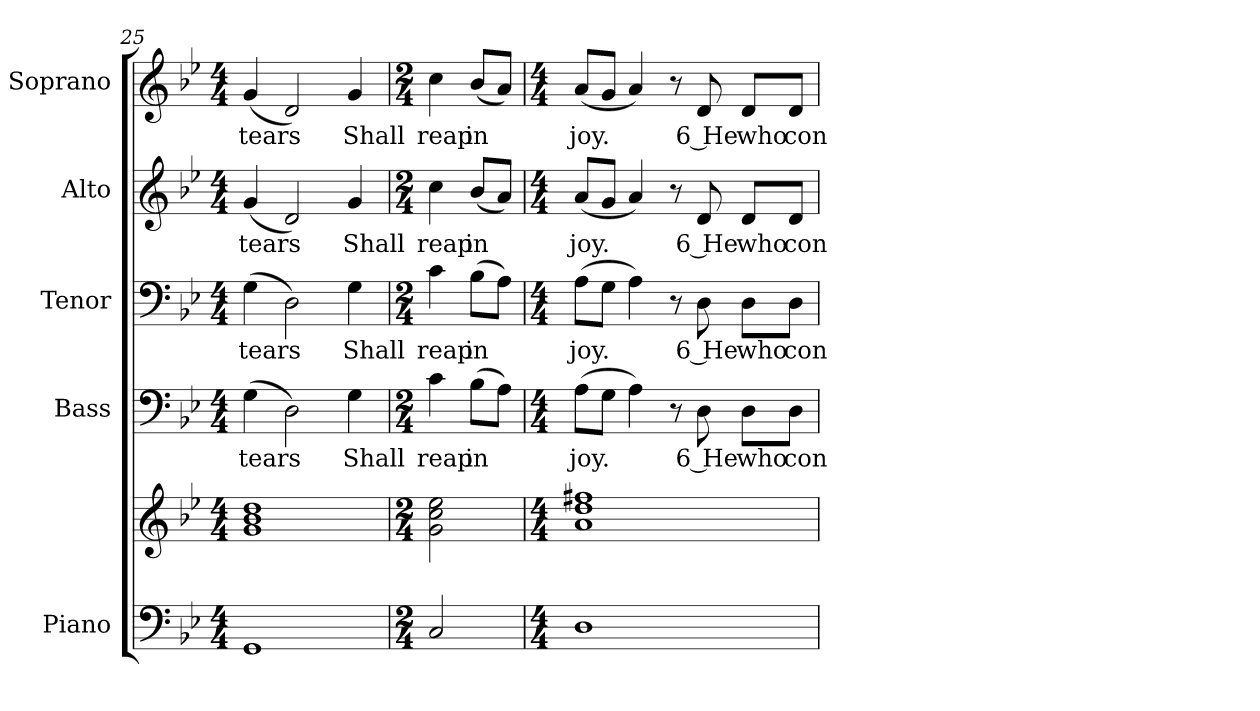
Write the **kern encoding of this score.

**kern	**kern	**kern	**text	**kern	**text	**kern	**text	**kern	**text
*part5	*part5	*part4	*part4	*part3	*part3	*part2	*part2	*part1	*part1
*staff6	*staff5	*staff4	*staff4	*staff3	*staff3	*staff2	*staff2	*staff1	*staff1
*I"Piano	*	*I"Bass	*	*I"Tenor	*	*I"Alto	*	*I"Soprano	*
*I'Pno.	*	*I'B.	*	*I'T.	*	*I'A.	*	*I'S.	*
*clefF4	*clefG2	*clefF4	*	*clefF4	*	*clefG2	*	*clefG2	*
*k[b-e-]	*k[b-e-]	*k[b-e-]	*	*k[b-e-]	*	*k[b-e-]	*	*k[b-e-]	*
*B-:	*B-:	*B-:	*	*B-:	*	*B-:	*	*B-:	*
*M4/4	*M4/4	*M4/4	*	*M4/4	*	*M4/4	*	*M4/4	*
=25	=25	=25	=25	=25	=25	=25	=25	=25	=25
!	!	!	!LO:LY:b:color=#000000	!	!	!	!	!	!
!	!	!	!	!	!LO:LY:b:color=#000000	!	!	!	!
!	!	!	!	!	!	!	!LO:LY:b:color=#000000	!	!
!	!	!	!	!	!	!	!	!	!LO:LY:b:color=#000000
1GGi	1gi 1b-i 1ddi	(4Gi\	tears	(4Gi\	tears	(4gi/	tears	(4gi/	tears
.	.	2Di\)	.	2Di\)	.	2di/)	.	2di/)	.
!	!	!	!LO:LY:b:color=#000000	!	!	!	!	!	!
!	!	!	!	!	!LO:LY:b:color=#000000	!	!	!	!
!	!	!	!	!	!	!	!LO:LY:b:color=#000000	!	!
!	!	!	!	!	!	!	!	!	!LO:LY:b:color=#000000
.	.	4Gi\	Shall	4Gi\	Shall	4gi/	Shall	4gi/	Shall
!!LO:PB:g=z
=26	=26	=26	=26	=26	=26	=26	=26	=26	=26
*M2/4	*M2/4	*M2/4	*	*M2/4	*	*M2/4	*	*M2/4	*
!	!	!	!LO:LY:b:color=#000000	!	!	!	!	!	!
!	!	!	!	!	!LO:LY:b:color=#000000	!	!	!	!
!	!	!	!	!	!	!	!LO:LY:b:color=#000000	!	!
!	!	!	!	!	!	!	!	!	!LO:LY:b:color=#000000
2Ci/	2gi\ 2cci 2ee-i	4ci\	reap	4ci\	reap	4cci\	reap	4cci\	reap
!	!	!	!LO:LY:b:color=#000000	!	!	!	!	!	!
!	!	!	!	!	!LO:LY:b:color=#000000	!	!	!	!
!	!	!	!	!	!	!	!LO:LY:b:color=#000000	!	!
!	!	!	!	!	!	!	!	!	!LO:LY:b:color=#000000
.	.	(8B-i\L	in	(8B-i\L	in	(8b-i/L	in	(8b-i/L	in
.	.	8Ai\J)	.	8Ai\J)	.	8ai/J)	.	8ai/J)	.
=27	=27	=27	=27	=27	=27	=27	=27	=27	=27
*M4/4	*M4/4	*M4/4	*	*M4/4	*	*M4/4	*	*M4/4	*
!	!	!	!LO:LY:b:color=#000000	!	!	!	!	!	!
!	!	!	!	!	!LO:LY:b:color=#000000	!	!	!	!
!	!	!	!	!	!	!	!LO:LY:b:color=#000000	!	!
!	!	!	!	!	!	!	!	!	!LO:LY:b:color=#000000
1Di	1ai 1ddi 1ff#Xi	(8Ai\L	joy.	(8Ai\L	joy.	(8ai/L	joy.	(8ai/L	joy.
.	.	8Gi\J	.	8Gi\J	.	8gi/J	.	8gi/J	.
.	.	4Ai\)	.	4Ai\)	.	4ai/)	.	4ai/)	.
.	.	8r	.	8r	.	8r	.	8r	.
!	!	!	!LO:LY:b:color=#000000	!	!	!	!	!	!
!	!	!	!	!	!LO:LY:b:color=#000000	!	!	!	!
!	!	!	!	!	!	!	!LO:LY:b:color=#000000	!	!
!	!	!	!	!	!	!	!	!	!LO:LY:b:color=#000000
.	.	8Di\	6 He	8Di\	6 He	8di/	6 He	8di/	6 He
!	!	!	!LO:LY:b:color=#000000	!	!	!	!	!	!
!	!	!	!	!	!LO:LY:b:color=#000000	!	!	!	!
!	!	!	!	!	!	!	!LO:LY:b:color=#000000	!	!
!	!	!	!	!	!	!	!	!	!LO:LY:b:color=#000000
.	.	8Di\L	who	8Di\L	who	8di/L	who	8di/L	who
!	!	!	!LO:LY:b:color=#000000	!	!	!	!	!	!
!	!	!	!	!	!LO:LY:b:color=#000000	!	!	!	!
!	!	!	!	!	!	!	!LO:LY:b:color=#000000	!	!
!	!	!	!	!	!	!	!	!	!LO:LY:b:color=#000000
.	.	8Di\J	con	8Di\J	con	8di/J	con	8di/J	con
=	=	=	=	=	=	=	=	=	=
*-	*-	*-	*-	*-	*-	*-	*-	*-	*-
